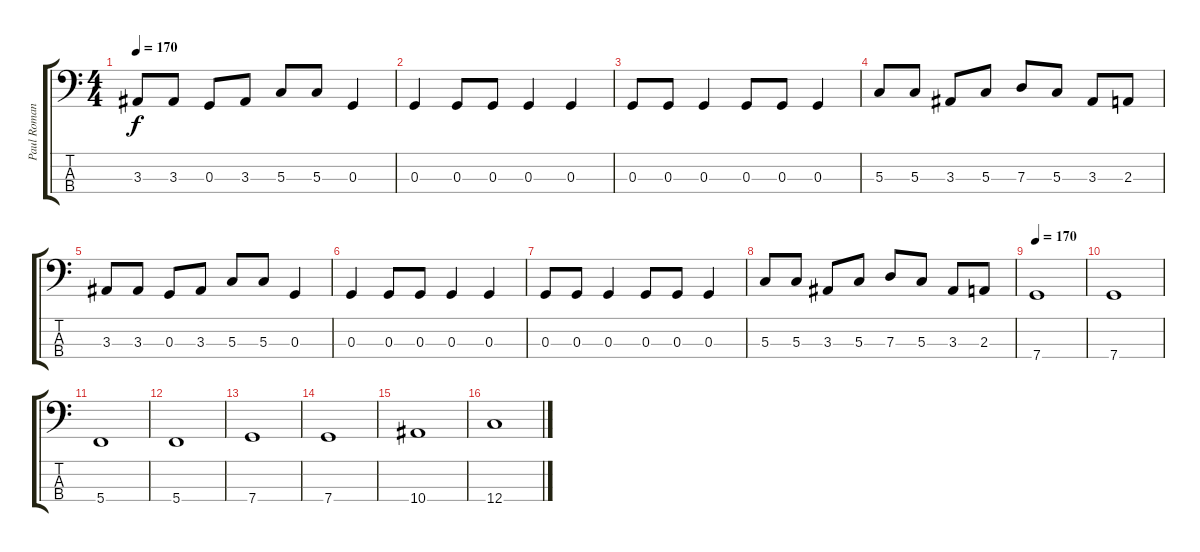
\track ("Paul Romanko" "Paul Roman") {instrument electricbasspick}
\staff {score tabs}
\tuning (F2 C2 G1 C1) {hide}
\ts (4 4)
\tempo 170
\clef f4
\ks c
3.3.8{dy f} 3.3.8 0.3.8 3.3.8 5.3.8 5.3.8 0.3.4 |
0.3.4 0.3.8 0.3.8 0.3.4 0.3.4 |
0.3.8 0.3.8 0.3.4 0.3.8 0.3.8 0.3.4 |
5.3.8 5.3.8 3.3.8 5.3.8 7.3.8 5.3.8 3.3.8 2.3.8 |
3.3.8 3.3.8 0.3.8 3.3.8 5.3.8 5.3.8 0.3.4 |
0.3.4 0.3.8 0.3.8 0.3.4 0.3.4 |
0.3.8 0.3.8 0.3.4 0.3.8 0.3.8 0.3.4 |
5.3.8 5.3.8 3.3.8 5.3.8 7.3.8 5.3.8 3.3.8 2.3.8 |
\tempo 170
7.4.1 |
7.4.1 |
5.4.1 |
5.4.1 |
7.4.1 |
7.4.1 |
10.4.1 |
12.4.1
